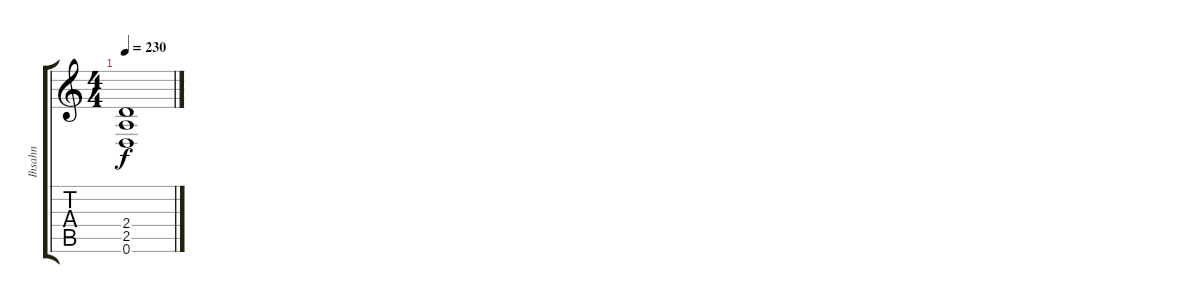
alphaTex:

\track ("Ihsahn" "Ihsahn") {instrument distortionguitar}
\staff {score tabs}
\tuning (D4 A3 F3 C3 G2 D2) {hide}
\ts (4 4)
\tempo 230
\clef g2
\ks c
(2.4 2.5 0.6).1{dy f}
